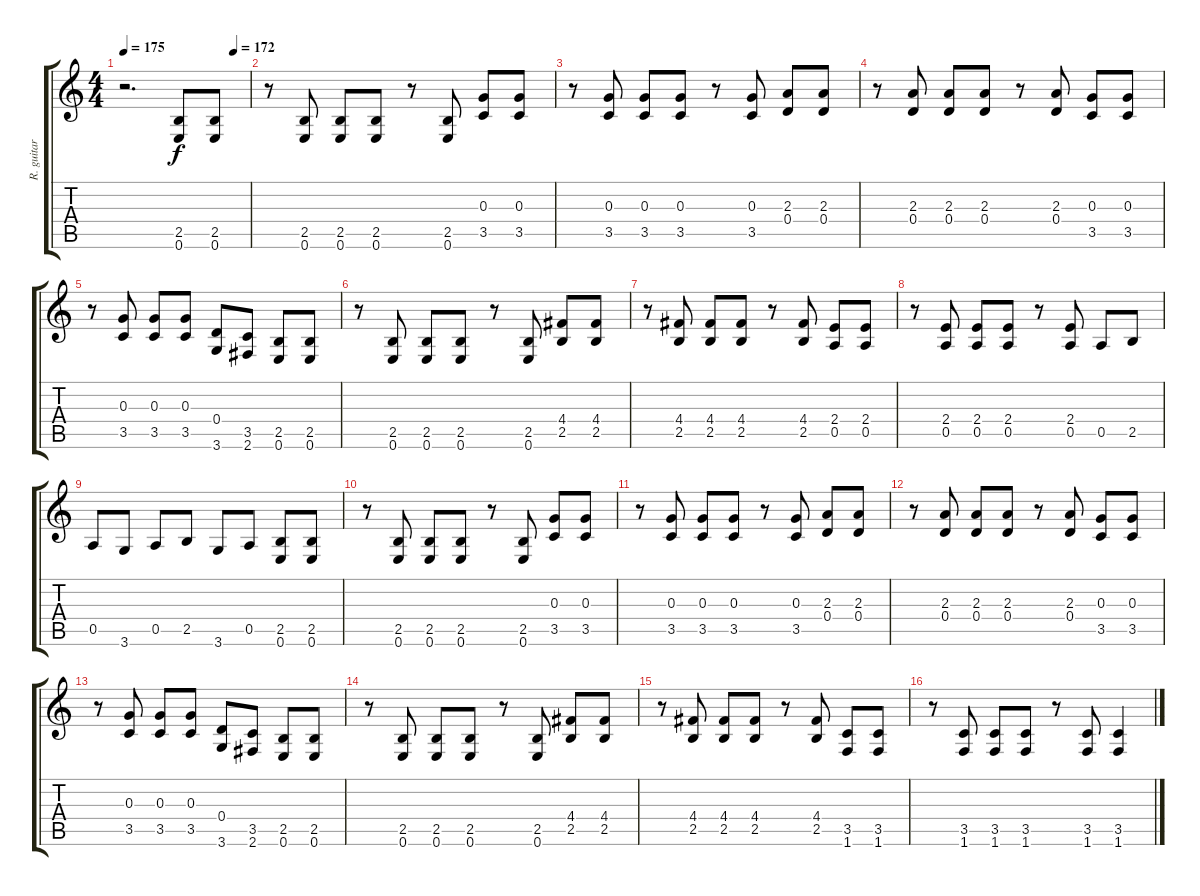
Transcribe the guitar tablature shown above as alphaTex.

\track ("R. guitar" "R. guitar") {instrument overdrivenguitar}
\staff {score tabs}
\tuning (E4 B3 G3 D3 A2 E2) {hide}
\ts (4 4)
\tempo 175
\tempo (172 0.875)
\clef g2
\ks c
r.2{d dy f} (2.5 0.6).8 (2.5 0.6).8 |
r.8 (2.5 0.6).8 (2.5 0.6).8 (2.5 0.6).8 r.8 (2.5 0.6).8 (0.3 3.5).8 (0.3 3.5).8 |
r.8 (0.3 3.5).8 (0.3 3.5).8 (0.3 3.5).8 r.8 (0.3 3.5).8 (2.3 0.4).8 (2.3 0.4).8 |
r.8 (2.3 0.4).8 (2.3 0.4).8 (2.3 0.4).8 r.8 (2.3 0.4).8 (0.3 3.5).8 (0.3 3.5).8 |
r.8 (0.3 3.5).8 (0.3 3.5).8 (0.3 3.5).8 (0.4 3.6).8 (3.5 2.6).8 (2.5 0.6).8 (2.5 0.6).8 |
r.8 (2.5 0.6).8 (2.5 0.6).8 (2.5 0.6).8 r.8 (2.5 0.6).8 (4.4 2.5).8 (4.4 2.5).8 |
r.8 (4.4 2.5).8 (4.4 2.5).8 (4.4 2.5).8 r.8 (4.4 2.5).8 (2.4 0.5).8 (2.4 0.5).8 |
r.8 (2.4 0.5).8 (2.4 0.5).8 (2.4 0.5).8 r.8 (2.4 0.5).8 0.5.8 2.5.8 |
0.5.8 3.6.8 0.5.8 2.5.8 3.6.8 0.5.8 (2.5 0.6).8 (2.5 0.6).8 |
r.8 (2.5 0.6).8 (2.5 0.6).8 (2.5 0.6).8 r.8 (2.5 0.6).8 (0.3 3.5).8 (0.3 3.5).8 |
r.8 (0.3 3.5).8 (0.3 3.5).8 (0.3 3.5).8 r.8 (0.3 3.5).8 (2.3 0.4).8 (2.3 0.4).8 |
r.8 (2.3 0.4).8 (2.3 0.4).8 (2.3 0.4).8 r.8 (2.3 0.4).8 (0.3 3.5).8 (0.3 3.5).8 |
r.8 (0.3 3.5).8 (0.3 3.5).8 (0.3 3.5).8 (0.4 3.6).8 (3.5 2.6).8 (2.5 0.6).8 (2.5 0.6).8 |
r.8 (2.5 0.6).8 (2.5 0.6).8 (2.5 0.6).8 r.8 (2.5 0.6).8 (4.4 2.5).8 (4.4 2.5).8 |
r.8 (4.4 2.5).8 (4.4 2.5).8 (4.4 2.5).8 r.8 (4.4 2.5).8 (3.5 1.6).8 (3.5 1.6).8 |
r.8 (3.5 1.6).8 (3.5 1.6).8 (3.5 1.6).8 r.8 (3.5 1.6).8 (3.5 1.6).4
